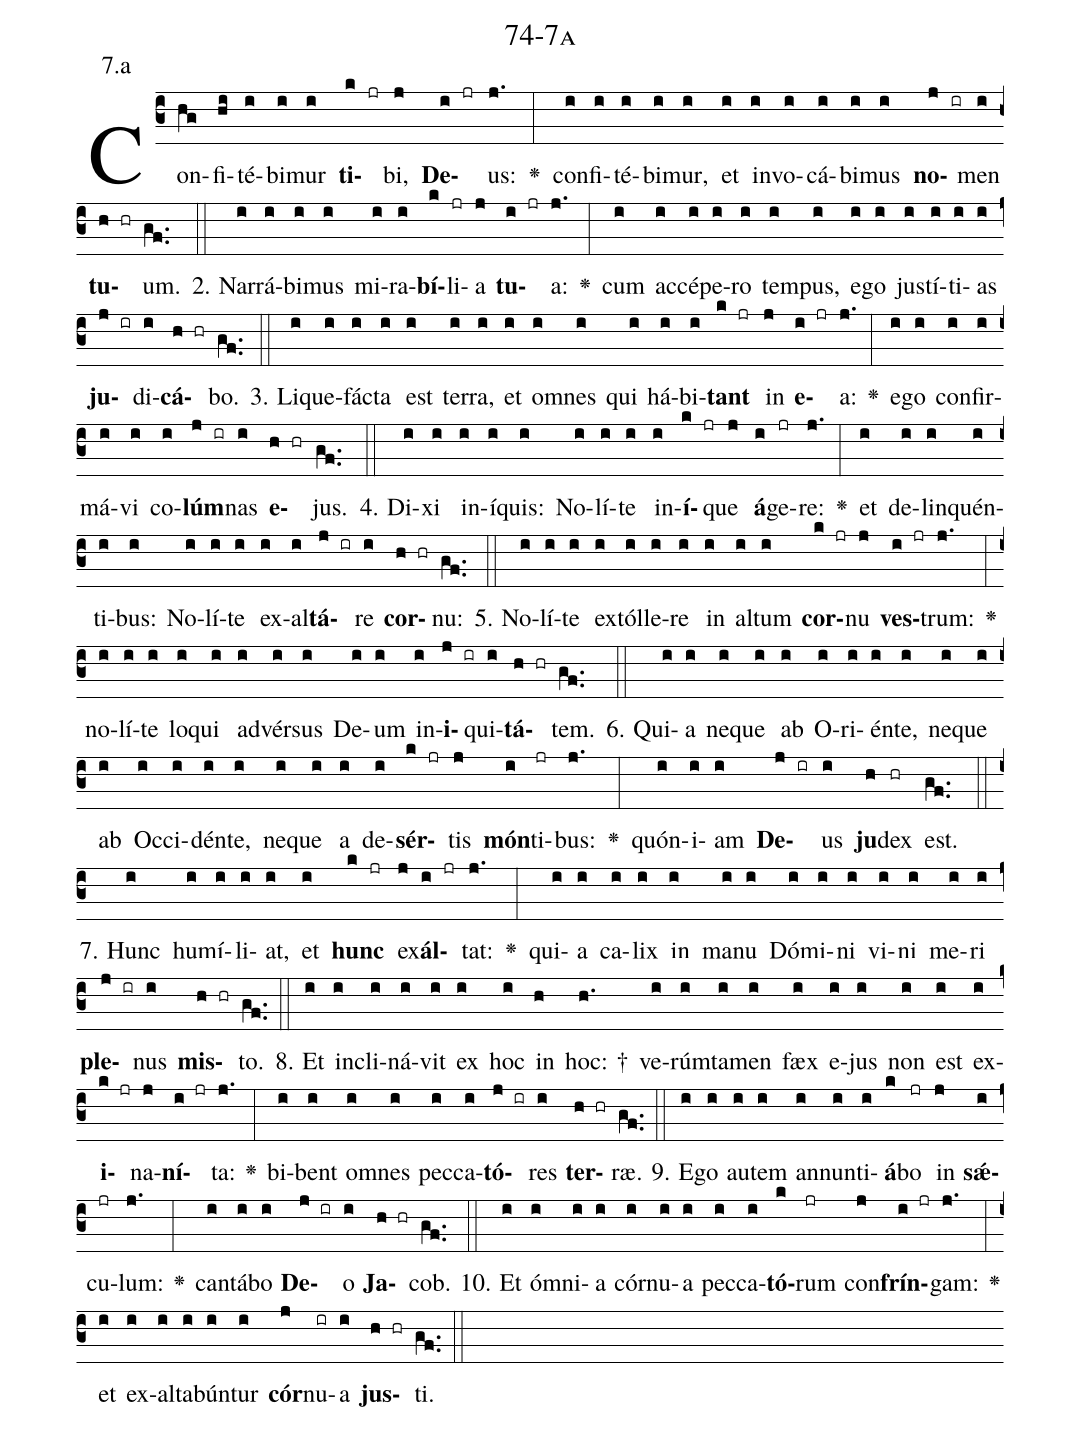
name: 74-7a;
annotation: 7.a;
%%
(c3)Con(hg)fi(hi)té(i)bi(i)mur(i) <b>ti</b>(k jr)bi,(j) <b>De</b>(i jr)us:(j.) <v>\greheightstar</v>(:) con(i)fi(i)té(i)bi(i)mur,(i) et(i) in(i)vo(i)cá(i)bi(i)mus(i) <b>no</b>(j ir)men(i) <b>tu</b>(h hr)um.(gf..) (::)
2. Nar(i)rá(i)bi(i)mus(i) mi(i)ra(i)<b>bí</b>(k)li(jr)a(j) <b>tu</b>(i jr)a:(j.) <v>\greheightstar</v>(:) cum(i) ac(i)cé(i)pe(i)ro(i) tem(i)pus,(i) e(i)go(i) jus(i)tí(i)ti(i)as(i) <b>ju</b>(j ir)di(i)<b>cá</b>(h hr)bo.(gf..) (::)
3. Li(i)que(i)fác(i)ta(i) est(i) ter(i)ra,(i) et(i) om(i)nes(i) qui(i) há(i)bi(i)<b>tant</b>(k jr) in(j) <b>e</b>(i jr)a:(j.) <v>\greheightstar</v>(:) e(i)go(i) con(i)fir(i)má(i)vi(i) co(i)<b>lúm</b>(j ir)nas(i) <b>e</b>(h hr)jus.(gf..) (::)
4. Di(i)xi(i) in(i)í(i)quis:(i) No(i)lí(i)te(i) in(i)<b>í</b>(k jr)que(j) <b>á</b>(i)ge(jr)re:(j.) <v>\greheightstar</v>(:) et(i) de(i)lin(i)quén(i)ti(i)bus:(i) No(i)lí(i)te(i) ex(i)al(i)<b>tá</b>(j ir)re(i) <b>cor</b>(h hr)nu:(gf..) (::)
5. No(i)lí(i)te(i) ex(i)tól(i)le(i)re(i) in(i) al(i)tum(i) <b>cor</b>(k jr)nu(j) <b>ves</b>(i jr)trum:(j.) <v>\greheightstar</v>(:) no(i)lí(i)te(i) lo(i)qui(i) ad(i)vér(i)sus(i) De(i)um(i) in(i)<b>i</b>(j ir)qui(i)<b>tá</b>(h hr)tem.(gf..) (::)
6. Qui(i)a(i) ne(i)que(i) ab(i) O(i)ri(i)én(i)te,(i) ne(i)que(i) ab(i) Oc(i)ci(i)dén(i)te,(i) ne(i)que(i) a(i) de(i)<b>sér</b>(k jr)tis(j) <b>món</b>(i)ti(jr)bus:(j.) <v>\greheightstar</v>(:) quón(i)i(i)am(i) <b>De</b>(j ir)us(i) <b>ju</b>(h)dex(hr) est.(gf..) (::)
7. Hunc(i) hu(i)mí(i)li(i)at,(i) et(i) <b>hunc</b>(k jr) ex(j)<b>ál</b>(i jr)tat:(j.) <v>\greheightstar</v>(:) qui(i)a(i) ca(i)lix(i) in(i) ma(i)nu(i) Dó(i)mi(i)ni(i) vi(i)ni(i) me(i)ri(i) <b>ple</b>(j ir)nus(i) <b>mis</b>(h hr)to.(gf..) (::)
8. Et(i) in(i)cli(i)ná(i)vit(i) ex(i) hoc(i) in(h) hoc: †(h.) ve(i)rúm(i)ta(i)men(i) fæx(i) e(i)jus(i) non(i) est(i) ex(i)<b>i</b>(k jr)na(j)<b>ní</b>(i jr)ta:(j.) <v>\greheightstar</v>(:) bi(i)bent(i) om(i)nes(i) pec(i)ca(i)<b>tó</b>(j ir)res(i) <b>ter</b>(h hr)ræ.(gf..) (::)
9. E(i)go(i) au(i)tem(i) an(i)nun(i)ti(i)<b>á</b>(k)bo(jr) in(j) <b>sǽ</b>(i)cu(jr)lum:(j.) <v>\greheightstar</v>(:) can(i)tá(i)bo(i) <b>De</b>(j ir)o(i) <b>Ja</b>(h hr)cob.(gf..) (::)
10. Et(i) óm(i)ni(i)a(i) cór(i)nu(i)a(i) pec(i)ca(i)<b>tó</b>(k)rum(jr) con(j)<b>frín</b>(i jr)gam:(j.) <v>\greheightstar</v>(:) et(i) ex(i)al(i)ta(i)bún(i)tur(i) <b>cór</b>(j)nu(ir)a(i) <b>jus</b>(h hr)ti.(gf..) (::)
